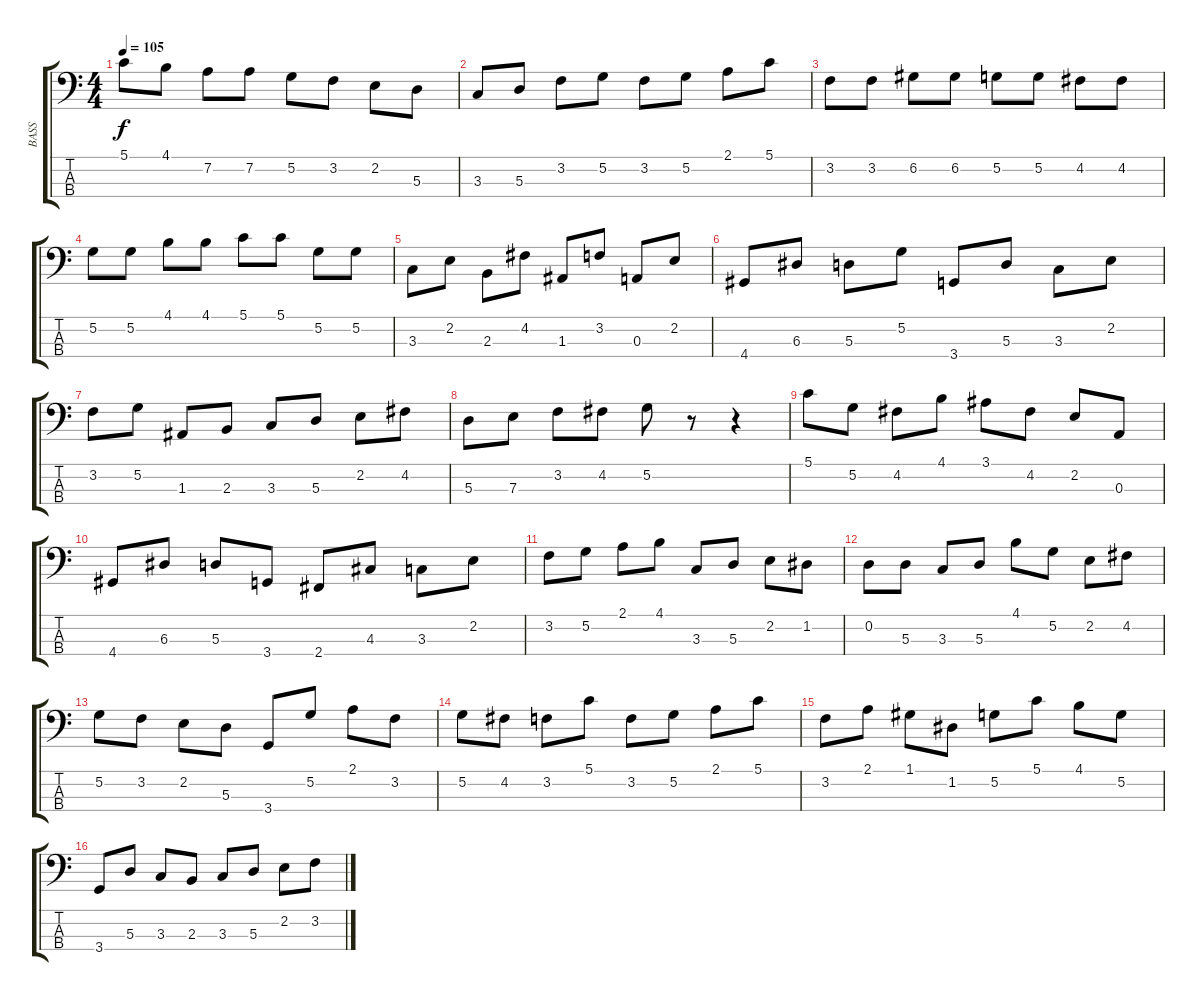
\track ("BASS" "BASS") {instrument electricbassfinger}
\staff {score tabs}
\tuning (G2 D2 A1 E1) {hide}
\ts (4 4)
\tempo 105
\clef f4
\ks c
5.1.8{dy f} 4.1.8 7.2.8 7.2.8 5.2.8 3.2.8 2.2.8 5.3.8 |
3.3.8 5.3.8 3.2.8 5.2.8 3.2.8 5.2.8 2.1.8 5.1.8 |
3.2.8 3.2.8 6.2.8 6.2.8 5.2.8 5.2.8 4.2.8 4.2.8 |
5.2.8 5.2.8 4.1.8 4.1.8 5.1.8 5.1.8 5.2.8 5.2.8 |
3.3.8 2.2.8 2.3.8 4.2.8 1.3.8 3.2.8 0.3.8 2.2.8 |
4.4.8 6.3.8 5.3.8 5.2.8 3.4.8 5.3.8 3.3.8 2.2.8 |
3.2.8 5.2.8 1.3.8 2.3.8 3.3.8 5.3.8 2.2.8 4.2.8 |
5.3.8 7.3.8 3.2.8 4.2.8 5.2.8 r.8 r.4 |
5.1.8 5.2.8 4.2.8 4.1.8 3.1.8 4.2.8 2.2.8 0.3.8 |
4.4.8 6.3.8 5.3.8 3.4.8 2.4.8 4.3.8 3.3.8 2.2.8 |
3.2.8 5.2.8 2.1.8 4.1.8 3.3.8 5.3.8 2.2.8 1.2.8 |
0.2.8 5.3.8 3.3.8 5.3.8 4.1.8 5.2.8 2.2.8 4.2.8 |
5.2.8 3.2.8 2.2.8 5.3.8 3.4.8 5.2.8 2.1.8 3.2.8 |
5.2.8 4.2.8 3.2.8 5.1.8 3.2.8 5.2.8 2.1.8 5.1.8 |
3.2.8 2.1.8 1.1.8 1.2.8 5.2.8 5.1.8 4.1.8 5.2.8 |
3.4.8 5.3.8 3.3.8 2.3.8 3.3.8 5.3.8 2.2.8 3.2.8
